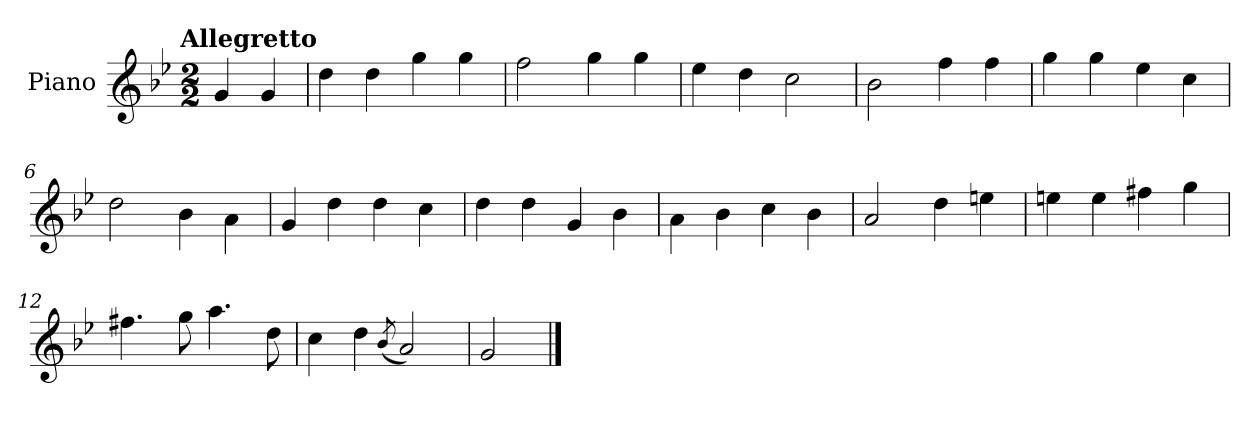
**kern
*part1
*staff1
*I"Piano
*I'Pno.
*clefG2
*k[b-e-]
!!LO:TX:omd:t=Allegretto
*M2/2
*MM116
=
4g/
4g/
=1
4dd\
4dd\
4gg\
4gg\
=2
2ff\
4gg\
4gg\
=3
4ee-\
4dd\
2cc\
=4
2b-\
4ff\
4ff\
!!LO:LB:g=z
=5
4gg\
4gg\
4ee-\
4cc\
=6
2dd\
4b-\
4a\
=7
4g/
4dd\
4dd\
4cc\
=8
4dd\
4dd\
4g/
4b-\
=9
4a\
4b-\
4cc\
4b-\
!!LO:LB:g=z
=10
2a/
4dd\
4een\
=11
4een\
4ee\
4ff#X\
4gg\
=12
4.ff#X\
8gg\
4.aa\
8dd\
=13
4cc\
4dd\
(<8qb-/
2a/)
=14
2g/
==
*-
